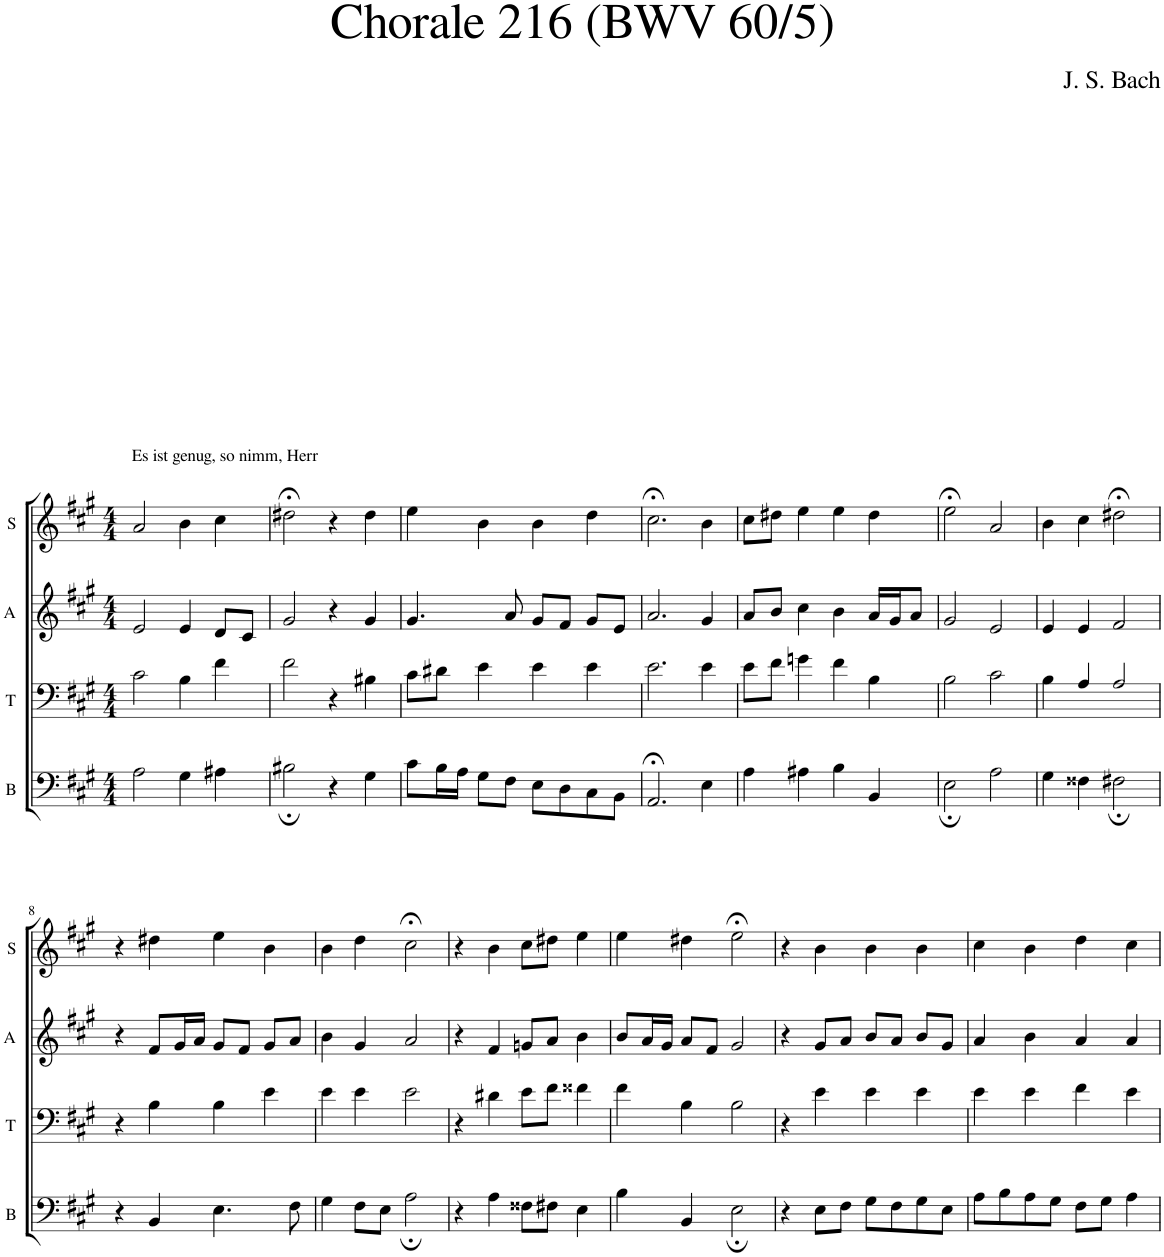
**kern	**kern	**kern	**kern
*part4	*part3	*part2	*part1
*staff4	*staff3	*staff2	*staff1
*I"B	*I"T	*I"A	*I"S
*I'B	*I'T	*I'A	*I'S
*clefF4	*clefF4	*clefG2	*clefG2
*k[f#c#g#]	*k[f#c#g#]	*k[f#c#g#]	*k[f#c#g#]
*M4/4	*M4/4	*M4/4	*M4/4
=1	=1	=1	=1
!	!	!	!LO:TX:a:t=Es ist genug, so nimm, Herr
2A\	2c#\	2e/	2a/
4G#\	4B\	4e/	4b\
4A#X\	4f#\	8d/L	4cc#\
.	.	8c#/J	.
=2	=2	=2	=2
2B#X;\	2f#\	2g#/	2dd#X;<\
4r	4r	4r	4r
4G#\	4B#X\	4g#/	4dd#\
=3	=3	=3	=3
8c#\L	8c#\L	4.g#/	4ee\
16B\L	8d#X\J	.	.
16A\JJ	.	.	.
8G#\L	4e\	.	4b\
8F#\J	.	8a/	.
8E\L	4e\	8g#/L	4b\
8D\	.	8f#/J	.
8C#\	4e\	8g#/L	4dd\
8BB\J	.	8e/J	.
=4	=4	=4	=4
2.AA;</	2.e\	2.a/	2.cc#;<\
4E\	4e\	4g#/	4b\
=5	=5	=5	=5
4A\	8e\L	8a/L	8cc#\L
.	8f#\J	8b/J	8dd#X\J
4A#X\	4gn\	4cc#\	4ee\
4B\	4f#\	4b\	4ee\
4BB/	4B\	16a/LL	4dd#\
.	.	16g#/J	.
.	.	8a/J	.
=6	=6	=6	=6
2E;\	2B\	2g#/	2ee;<\
2A\	2c#\	2e/	2a/
=7	=7	=7	=7
4G#\	4B\	4e/	4b\
4F##X\	4A/	4e/	4cc#\
2F#X;\	2A/	2f#/	2dd#X;<\
!!LO:LB:g=z
=8	=8	=8	=8
4r	4r	4r	4r
4BB/	4B\	8f#/L	4dd#X\
.	.	16g#/L	.
.	.	16a/JJ	.
4.E\	4B\	8g#/L	4ee\
.	.	8f#/J	.
.	4e\	8g#/L	4b\
8F#\	.	8a/J	.
=9	=9	=9	=9
4G#\	4e\	4b\	4b\
8F#\L	4e\	4g#/	4dd\
8E\J	.	.	.
2A;\	2e\	2a/	2cc#;<\
=10	=10	=10	=10
4r	4r	4r	4r
4A\	4d#X\	4f#/	4b\
8F##X\L	8e\L	8gn/L	8cc#\L
8F#X\J	8f#\J	8a/J	8dd#X\J
4E\	4f##X\	4b\	4ee\
=11	=11	=11	=11
4B\	4f#\	8b/L	4ee\
.	.	16a/L	.
.	.	16g#/JJ	.
4BB/	4B\	8a/L	4dd#X\
.	.	8f#/J	.
2E;\	2B\	2g#/	2ee;<\
=12	=12	=12	=12
4r	4r	4r	4r
8E\L	4e\	8g#/L	4b\
8F#\J	.	8a/J	.
8G#\L	4e\	8b/L	4b\
8F#\	.	8a/J	.
8G#\	4e\	8b/L	4b\
8E\J	.	8g#/J	.
=13	=13	=13	=13
8A\L	4e\	4a/	4cc#\
8B\	.	.	.
8A\	4e\	4b\	4b\
8G#\J	.	.	.
8F#\L	4f#\	4a/	4dd\
8G#\J	.	.	.
4A\	4e\	4a/	4cc#\
=	=	=	=
*-	*-	*-	*-
